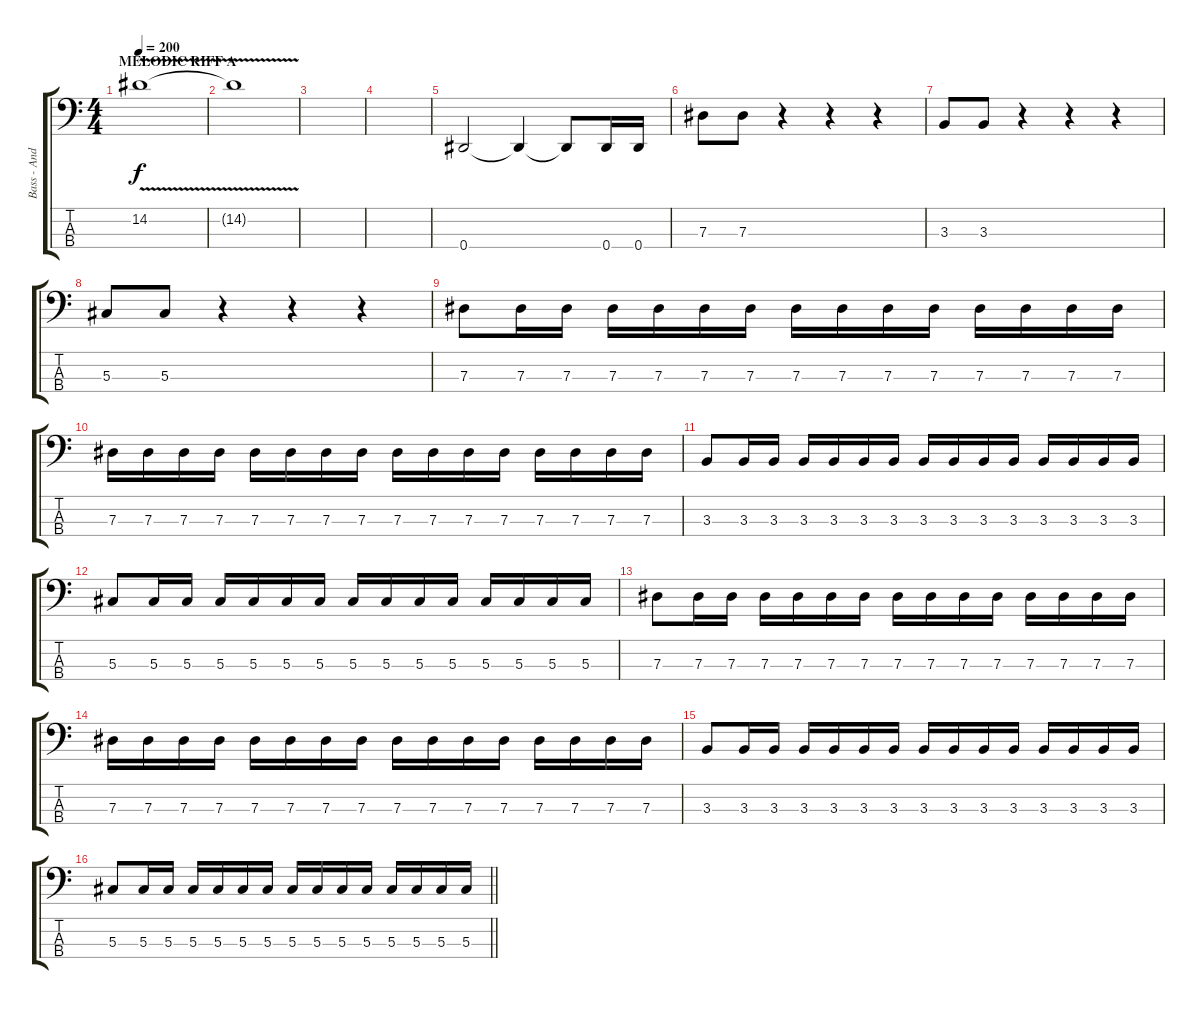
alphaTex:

\track ("Bass - Andre Hartoonian" "Bass - And") {instrument electricbasspick}
\staff {score tabs}
\tuning (Gb2 Db2 Ab1 Eb1) {hide}
\ts (4 4)
\section ("" "MELODIC RIFF A")
\tempo 200
\clef f4
\ks c
14.2{v}.1{dy f} |
14.2{t}.1 |
|
|
0.4.2 0.4{t}.4 0.4{t}.8 0.4.16 0.4.16 |
7.3.8 7.3.8 r.4 r.4 r.4 |
3.3.8 3.3.8 r.4 r.4 r.4 |
5.3.8 5.3.8 r.4 r.4 r.4 |
7.3.8 7.3.16 7.3.16 7.3.16 7.3.16 7.3.16 7.3.16 7.3.16 7.3.16 7.3.16 7.3.16 7.3.16 7.3.16 7.3.16 7.3.16 |
7.3.16 7.3.16 7.3.16 7.3.16 7.3.16 7.3.16 7.3.16 7.3.16 7.3.16 7.3.16 7.3.16 7.3.16 7.3.16 7.3.16 7.3.16 7.3.16 |
3.3.8 3.3.16 3.3.16 3.3.16 3.3.16 3.3.16 3.3.16 3.3.16 3.3.16 3.3.16 3.3.16 3.3.16 3.3.16 3.3.16 3.3.16 |
5.3.8 5.3.16 5.3.16 5.3.16 5.3.16 5.3.16 5.3.16 5.3.16 5.3.16 5.3.16 5.3.16 5.3.16 5.3.16 5.3.16 5.3.16 |
7.3.8 7.3.16 7.3.16 7.3.16 7.3.16 7.3.16 7.3.16 7.3.16 7.3.16 7.3.16 7.3.16 7.3.16 7.3.16 7.3.16 7.3.16 |
7.3.16 7.3.16 7.3.16 7.3.16 7.3.16 7.3.16 7.3.16 7.3.16 7.3.16 7.3.16 7.3.16 7.3.16 7.3.16 7.3.16 7.3.16 7.3.16 |
3.3.8 3.3.16 3.3.16 3.3.16 3.3.16 3.3.16 3.3.16 3.3.16 3.3.16 3.3.16 3.3.16 3.3.16 3.3.16 3.3.16 3.3.16 |
\barLineRight lightlight
5.3.8 5.3.16 5.3.16 5.3.16 5.3.16 5.3.16 5.3.16 5.3.16 5.3.16 5.3.16 5.3.16 5.3.16 5.3.16 5.3.16 5.3.16
